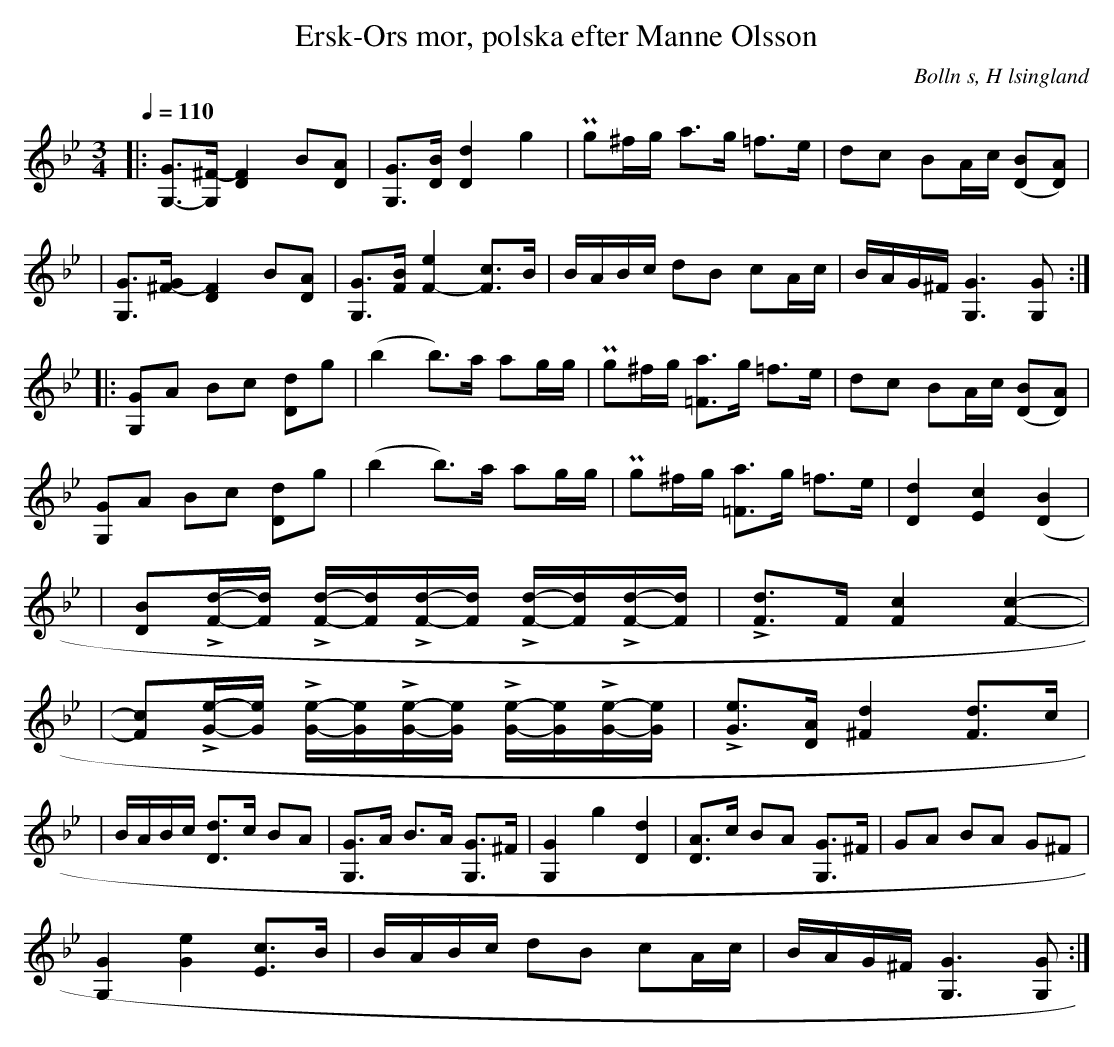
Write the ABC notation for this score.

X:1
T: Ersk-Ors mor, polska efter Manne Olsson
O:Bolln s, H lsingland
M:3/4
L:1/8
Q:1/4=110
K:Gm
|:[G,- G]>[G, ^F-] [F2 D2-] B[D A]| [G, G]>[D B] [D2 d2] g2| Pg^f/g/ a>g =f>e | dc   BA/c/ [B (D][D) A]|
|[G,- G]>[G ^F-] [F2 D2-] B[D A]| [G, G]>[F B] [F2- e2] [F c]>B|B/A/B/c/  dB cA/c/  | B/A/G/^F/ [G,3 G3] [G, G] :|
|:[G, G]A Bc [D d]g| (b2 b)>a ag/g/| Pg^f/g/  [=F a]>g =f>e | dc BA/c/ [(D B][D) A]|
[G, G]A Bc [D d]g| (b2 b)>a ag/g/| Pg^f/g/  [=F a]>g =f>e | [D2 d2][E2 c2] ([D2 B2]|
|[D B]L[F/d/]-[F/d/] L[F/d/]-[F/d/]L[F/d/]-[F/d/] L[F/d/]-[F/d/]L[F/d/]-[F/d/]|L[F d]>F [F2 c2] [F2 c2]-|
|[F c]L[G/e/]-[G/e/] L[G/e/]-[G/e/]L[G/e/]-[G/e/] L[G/e/]-[G/e/]L[G/e/]-[G/e/]|L[Ge]>[D A] [^F2 d2] [F d]>c|
|B/A/B/c/ [D d]>c BA|[G, G]>A B>A [G, G]>^F|[G,2 G2] g2 [D2 d2]|[D A]>c BA [G, G]>^F|GA BA G^F|
[G,2 G2] [G2 e2] [E c]>B|B/A/B/c/ dB cA/c/|B/A/G/^F/ [G,3 G3][G, G]:|
